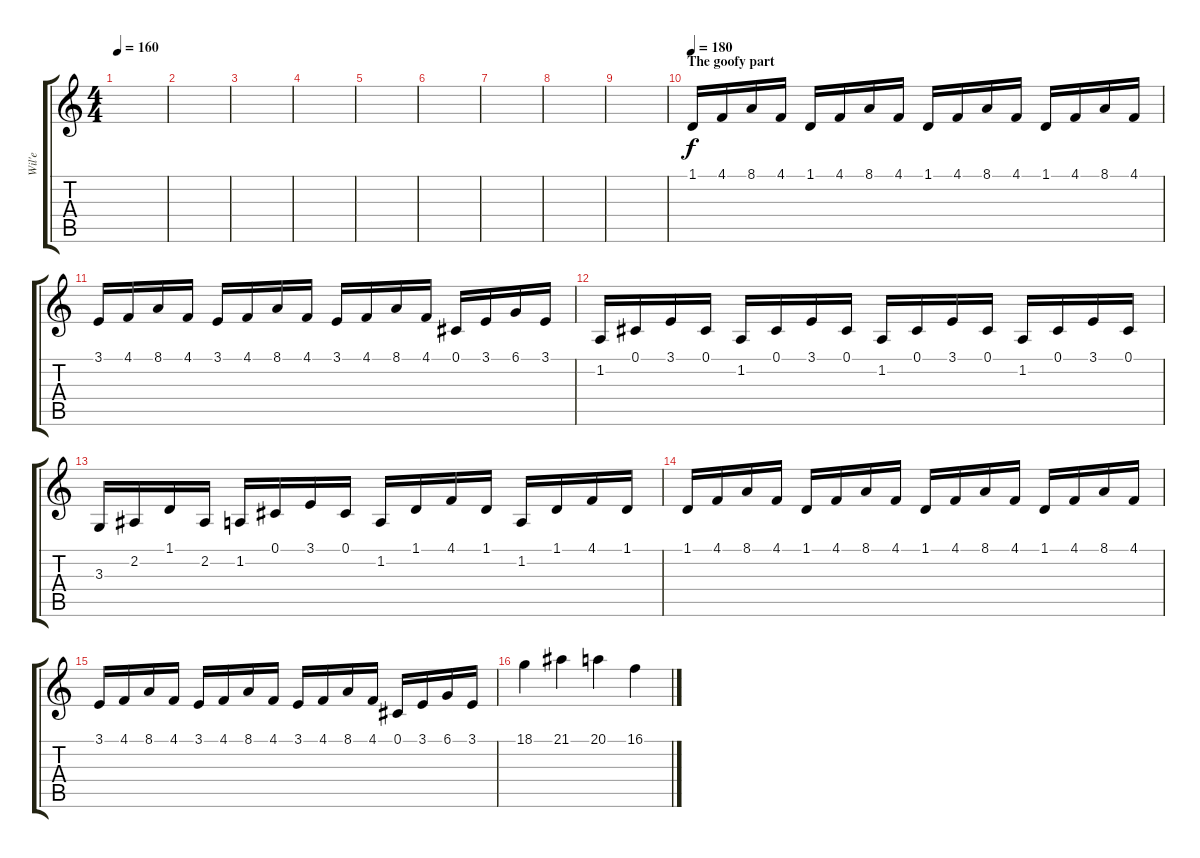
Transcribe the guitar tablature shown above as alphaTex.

\track ("Wil'e" "Wil'e") {instrument stringensemble1}
\staff {score tabs}
\tuning (Db4 Ab3 E3 B2 Gb2 Db2) {hide}
\ts (4 4)
\tempo 160
\clef g2
\ks c
|
|
|
|
|
|
|
|
|
\section ("" "The goofy part")
\tempo 180
1.1.16 4.1.16 8.1.16 4.1.16 1.1.16 4.1.16 8.1.16 4.1.16 1.1.16 4.1.16 8.1.16 4.1.16 1.1.16 4.1.16 8.1.16 4.1.16 |
3.1.16 4.1.16 8.1.16 4.1.16 3.1.16 4.1.16 8.1.16 4.1.16 3.1.16 4.1.16 8.1.16 4.1.16 0.1.16 3.1.16 6.1.16 3.1.16 |
1.2.16 0.1.16 3.1.16 0.1.16 1.2.16 0.1.16 3.1.16 0.1.16 1.2.16 0.1.16 3.1.16 0.1.16 1.2.16 0.1.16 3.1.16 0.1.16 |
3.3.16 2.2.16 1.1.16 2.2.16 1.2.16 0.1.16 3.1.16 0.1.16 1.2.16 1.1.16 4.1.16 1.1.16 1.2.16 1.1.16 4.1.16 1.1.16 |
1.1.16 4.1.16 8.1.16 4.1.16 1.1.16 4.1.16 8.1.16 4.1.16 1.1.16 4.1.16 8.1.16 4.1.16 1.1.16 4.1.16 8.1.16 4.1.16 |
3.1.16 4.1.16 8.1.16 4.1.16 3.1.16 4.1.16 8.1.16 4.1.16 3.1.16 4.1.16 8.1.16 4.1.16 0.1.16 3.1.16 6.1.16 3.1.16 |
18.1.4 21.1.4 20.1.4 16.1.4
